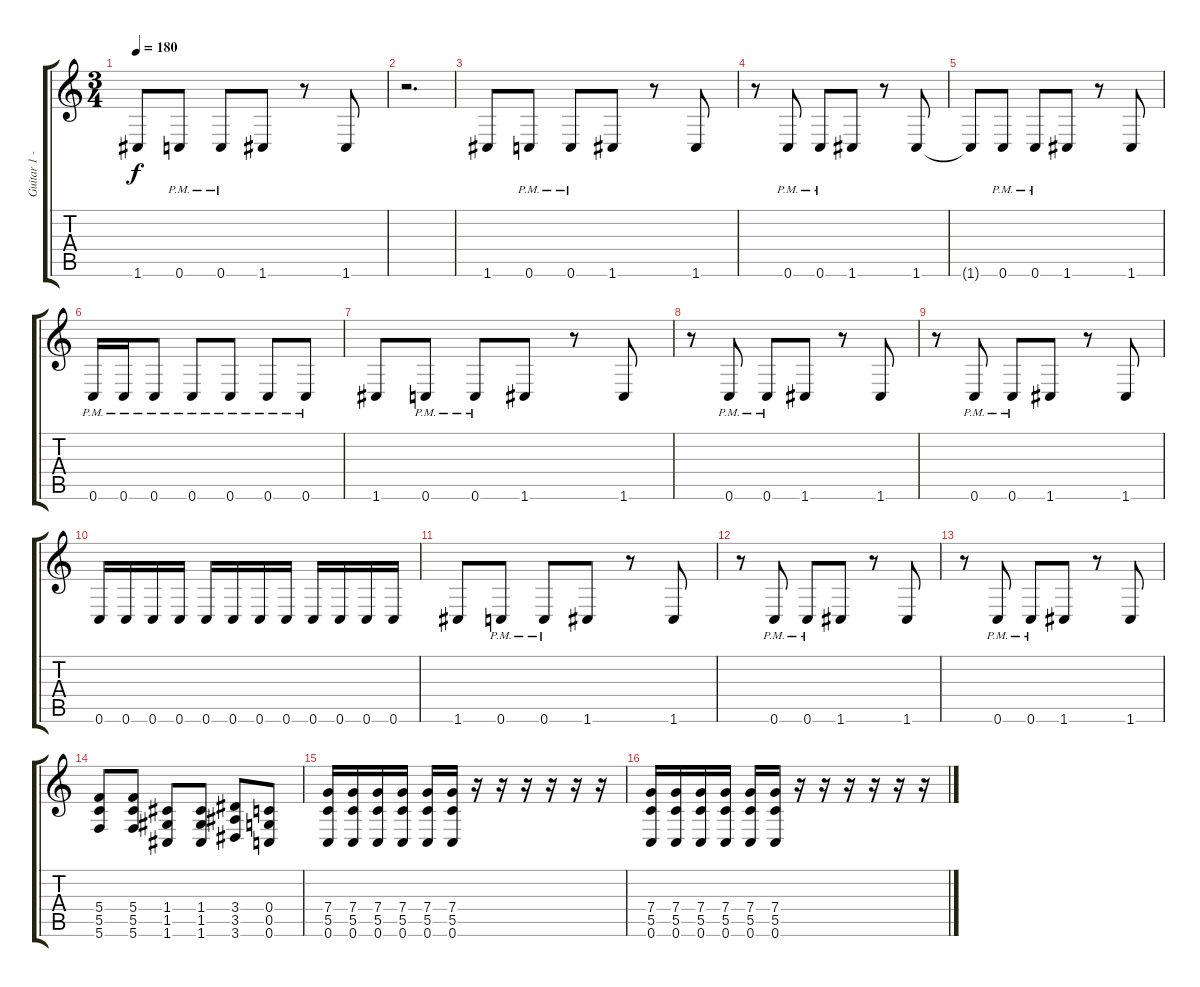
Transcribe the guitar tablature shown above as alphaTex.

\track ("Guitar 1 - Mario" "Guitar 1 -") {instrument distortionguitar}
\staff {score tabs}
\tuning (D4 A3 F3 C3 G2 C2) {hide}
\ts (3 4)
\tempo 180
\clef g2
\ks c
1.6{t}.8{dy f} 0.6{pm}.8 0.6{pm}.8 1.6.8 r.8 1.6.8 |
r.2{d} |
1.6.8 0.6{pm}.8 0.6{pm}.8 1.6.8 r.8 1.6.8 |
r.8 0.6{pm}.8 0.6{pm}.8 1.6.8 r.8 1.6.8 |
1.6{t}.8 0.6{pm}.8 0.6{pm}.8 1.6.8 r.8 1.6.8 |
0.6{pm}.16 0.6{pm}.16 0.6{pm}.8 0.6{pm}.8 0.6{pm}.8 0.6{pm}.8 0.6{pm}.8 |
1.6.8 0.6{pm}.8 0.6{pm}.8 1.6.8 r.8 1.6.8 |
r.8 0.6{pm}.8 0.6{pm}.8 1.6.8 r.8 1.6.8 |
r.8 0.6{pm}.8 0.6{pm}.8 1.6.8 r.8 1.6.8 |
0.6.16 0.6.16 0.6.16 0.6.16 0.6.16 0.6.16 0.6.16 0.6.16 0.6.16 0.6.16 0.6.16 0.6.16 |
1.6.8 0.6{pm}.8 0.6{pm}.8 1.6.8 r.8 1.6.8 |
r.8 0.6{pm}.8 0.6{pm}.8 1.6.8 r.8 1.6.8 |
r.8 0.6{pm}.8 0.6{pm}.8 1.6.8 r.8 1.6.8 |
(5.4 5.5 5.6).8 (5.4 5.5 5.6).8 (1.4 1.5 1.6).8 (1.4 1.5 1.6).8 (3.4 3.5 3.6).8 (0.4 0.5 0.6).8 |
(7.4 5.5 0.6).16 (7.4 5.5 0.6).16 (7.4 5.5 0.6).16 (7.4 5.5 0.6).16 (7.4 5.5 0.6).16 (7.4 5.5 0.6).16 r.16 r.16 r.16 r.16 r.16 r.16 |
(7.4 5.5 0.6).16 (7.4 5.5 0.6).16 (7.4 5.5 0.6).16 (7.4 5.5 0.6).16 (7.4 5.5 0.6).16 (7.4 5.5 0.6).16 r.16 r.16 r.16 r.16 r.16 r.16
